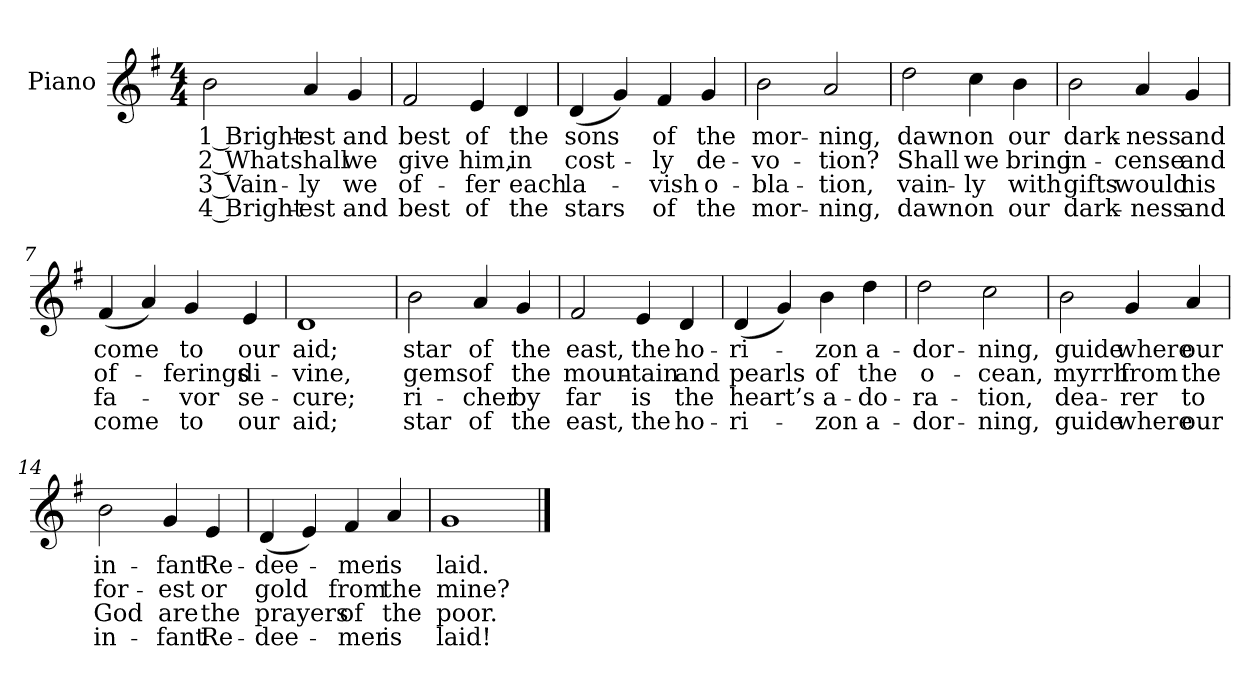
**kern	**text	**text	**text	**text
*part1	*part1	*part1	*part1	*part1
*staff1	*staff1	*staff1	*staff1	*staff1
*I"Piano	*	*	*	*
*I'Pno.	*	*	*	*
!!LO:PB:g=z
*clefG2	*	*	*	*
*k[f#]	*	*	*	*
*G:	*	*	*	*
*M4/4	*	*	*	*
=1	=1	=1	=1	=1
!	!LO:LY:b:color=#000000	!LO:LY:b:color=#000000	!LO:LY:b:color=#000000	!LO:LY:b:color=#000000
2bi\	1 Bright-	2 What	3 Vain-	-4 Bright-
!	!LO:LY:b:color=#000000	!LO:LY:b:color=#000000	!LO:LY:b:color=#000000	!LO:LY:b:color=#000000
4ai/	-est	shall	-ly	est
!	!LO:LY:b:color=#000000	!LO:LY:b:color=#000000	!LO:LY:b:color=#000000	!LO:LY:b:color=#000000
4gi/	and	we	we	and
=2	=2	=2	=2	=2
!	!LO:LY:b:color=#000000	!LO:LY:b:color=#000000	!LO:LY:b:color=#000000	!LO:LY:b:color=#000000
2f#i/	best	give	of-	-best
!	!LO:LY:b:color=#000000	!LO:LY:b:color=#000000	!LO:LY:b:color=#000000	!LO:LY:b:color=#000000
4ei/	of	him,	fer	of
!	!LO:LY:b:color=#000000	!LO:LY:b:color=#000000	!LO:LY:b:color=#000000	!LO:LY:b:color=#000000
4di/	the	in	each	the
=3	=3	=3	=3	=3
!	!LO:LY:b:color=#000000	!LO:LY:b:color=#000000	!LO:LY:b:color=#000000	!LO:LY:b:color=#000000
(4di/	sons	cost-	la-	-stars
4gi/)	.	.	.	.
!	!LO:LY:b:color=#000000	!LO:LY:b:color=#000000	!LO:LY:b:color=#000000	!LO:LY:b:color=#000000
4f#i/	of	-ly	vish	of
!	!LO:LY:b:color=#000000	!LO:LY:b:color=#000000	!LO:LY:b:color=#000000	!LO:LY:b:color=#000000
4gi/	the	de-	o-	-the
=4	=4	=4	=4	=4
!	!LO:LY:b:color=#000000	!LO:LY:b:color=#000000	!LO:LY:b:color=#000000	!LO:LY:b:color=#000000
2bi\	mor-	-vo-	bla-	-mor-
!	!LO:LY:b:color=#000000	!LO:LY:b:color=#000000	!LO:LY:b:color=#000000	!LO:LY:b:color=#000000
2ai/	-ning,	-tion?	-tion,	ning,
!!LO:LB:g=z
=5	=5	=5	=5	=5
!	!LO:LY:b:color=#000000	!LO:LY:b:color=#000000	!LO:LY:b:color=#000000	!LO:LY:b:color=#000000
2ddi\	dawn	Shall	vain-	-dawn
!	!LO:LY:b:color=#000000	!LO:LY:b:color=#000000	!LO:LY:b:color=#000000	!LO:LY:b:color=#000000
4cci\	on	we	ly	on
!	!LO:LY:b:color=#000000	!LO:LY:b:color=#000000	!LO:LY:b:color=#000000	!LO:LY:b:color=#000000
4bi\	our	bring	with	our
=6	=6	=6	=6	=6
!	!LO:LY:b:color=#000000	!LO:LY:b:color=#000000	!LO:LY:b:color=#000000	!LO:LY:b:color=#000000
2bi\	dark-	in-	gifts	dark-
!	!LO:LY:b:color=#000000	!LO:LY:b:color=#000000	!LO:LY:b:color=#000000	!LO:LY:b:color=#000000
4ai/	-ness	-cense	-would	ness
!	!LO:LY:b:color=#000000	!LO:LY:b:color=#000000	!LO:LY:b:color=#000000	!LO:LY:b:color=#000000
4gi/	and	and	his	and
=7	=7	=7	=7	=7
!	!LO:LY:b:color=#000000	!LO:LY:b:color=#000000	!LO:LY:b:color=#000000	!LO:LY:b:color=#000000
(4f#i/	come	of-	fa-	-come
4ai/)	.	.	.	.
!	!LO:LY:b:color=#000000	!LO:LY:b:color=#000000	!LO:LY:b:color=#000000	!LO:LY:b:color=#000000
4gi/	to	-ferings	vor	to
!	!LO:LY:b:color=#000000	!LO:LY:b:color=#000000	!LO:LY:b:color=#000000	!LO:LY:b:color=#000000
4ei/	our	di-	se-	-our
=8	=8	=8	=8	=8
!	!LO:LY:b:color=#000000	!LO:LY:b:color=#000000	!LO:LY:b:color=#000000	!LO:LY:b:color=#000000
1di	aid;	-vine,	cure;	aid;
!!LO:LB:g=z
=9	=9	=9	=9	=9
!	!LO:LY:b:color=#000000	!LO:LY:b:color=#000000	!LO:LY:b:color=#000000	!LO:LY:b:color=#000000
2bi\	star	gems	ri-	-star
!	!LO:LY:b:color=#000000	!LO:LY:b:color=#000000	!LO:LY:b:color=#000000	!LO:LY:b:color=#000000
4ai/	of	of	cher	of
!	!LO:LY:b:color=#000000	!LO:LY:b:color=#000000	!LO:LY:b:color=#000000	!LO:LY:b:color=#000000
4gi/	the	the	by	the
=10	=10	=10	=10	=10
!	!LO:LY:b:color=#000000	!LO:LY:b:color=#000000	!LO:LY:b:color=#000000	!LO:LY:b:color=#000000
2f#i/	east,	moun-	far	east,
!	!LO:LY:b:color=#000000	!LO:LY:b:color=#000000	!LO:LY:b:color=#000000	!LO:LY:b:color=#000000
4ei/	the	-tain	is	the
!	!LO:LY:b:color=#000000	!LO:LY:b:color=#000000	!LO:LY:b:color=#000000	!LO:LY:b:color=#000000
4di/	ho-	and	the	ho-
=11	=11	=11	=11	=11
!	!LO:LY:b:color=#000000	!LO:LY:b:color=#000000	!LO:LY:b:color=#000000	!LO:LY:b:color=#000000
(4di/	-ri-	pearls	-heart’s	ri-
4gi/)	.	.	.	.
!	!LO:LY:b:color=#000000	!LO:LY:b:color=#000000	!LO:LY:b:color=#000000	!LO:LY:b:color=#000000
4bi\	-zon	of	-a-	-zon
!	!LO:LY:b:color=#000000	!LO:LY:b:color=#000000	!LO:LY:b:color=#000000	!LO:LY:b:color=#000000
4ddi\	a-	the	do-	-a-
=12	=12	=12	=12	=12
!	!LO:LY:b:color=#000000	!LO:LY:b:color=#000000	!LO:LY:b:color=#000000	!LO:LY:b:color=#000000
2ddi\	-dor-	o-	-ra-	-dor-
!	!LO:LY:b:color=#000000	!LO:LY:b:color=#000000	!LO:LY:b:color=#000000	!LO:LY:b:color=#000000
2cci\	-ning,	-cean,	-tion,	ning,
!!LO:LB:g=z
=13	=13	=13	=13	=13
!	!LO:LY:b:color=#000000	!LO:LY:b:color=#000000	!LO:LY:b:color=#000000	!LO:LY:b:color=#000000
2bi\	guide	myrrh	dea-	-guide
!	!LO:LY:b:color=#000000	!LO:LY:b:color=#000000	!LO:LY:b:color=#000000	!LO:LY:b:color=#000000
4gi/	where	from	rer	where
!	!LO:LY:b:color=#000000	!LO:LY:b:color=#000000	!LO:LY:b:color=#000000	!LO:LY:b:color=#000000
4ai/	our	the	to	our
=14	=14	=14	=14	=14
!	!LO:LY:b:color=#000000	!LO:LY:b:color=#000000	!LO:LY:b:color=#000000	!LO:LY:b:color=#000000
2bi\	in-	for-	God	in-
!	!LO:LY:b:color=#000000	!LO:LY:b:color=#000000	!LO:LY:b:color=#000000	!LO:LY:b:color=#000000
4gi/	-fant	-est	-are	fant
!	!LO:LY:b:color=#000000	!LO:LY:b:color=#000000	!LO:LY:b:color=#000000	!LO:LY:b:color=#000000
4ei/	Re-	or	the	Re-
=15	=15	=15	=15	=15
!	!LO:LY:b:color=#000000	!LO:LY:b:color=#000000	!LO:LY:b:color=#000000	!LO:LY:b:color=#000000
(4di/	-dee-	gold	-prayers	dee-
4ei/)	.	.	.	.
!	!LO:LY:b:color=#000000	!LO:LY:b:color=#000000	!LO:LY:b:color=#000000	!LO:LY:b:color=#000000
4f#i/	-mer	from	-of	mer
!	!LO:LY:b:color=#000000	!LO:LY:b:color=#000000	!LO:LY:b:color=#000000	!LO:LY:b:color=#000000
4ai/	is	the	the	is
=16	=16	=16	=16	=16
!	!LO:LY:b:color=#000000	!LO:LY:b:color=#000000	!LO:LY:b:color=#000000	!LO:LY:b:color=#000000
1gi	laid.	mine?	poor.	laid!
==	==	==	==	==
*-	*-	*-	*-	*-
